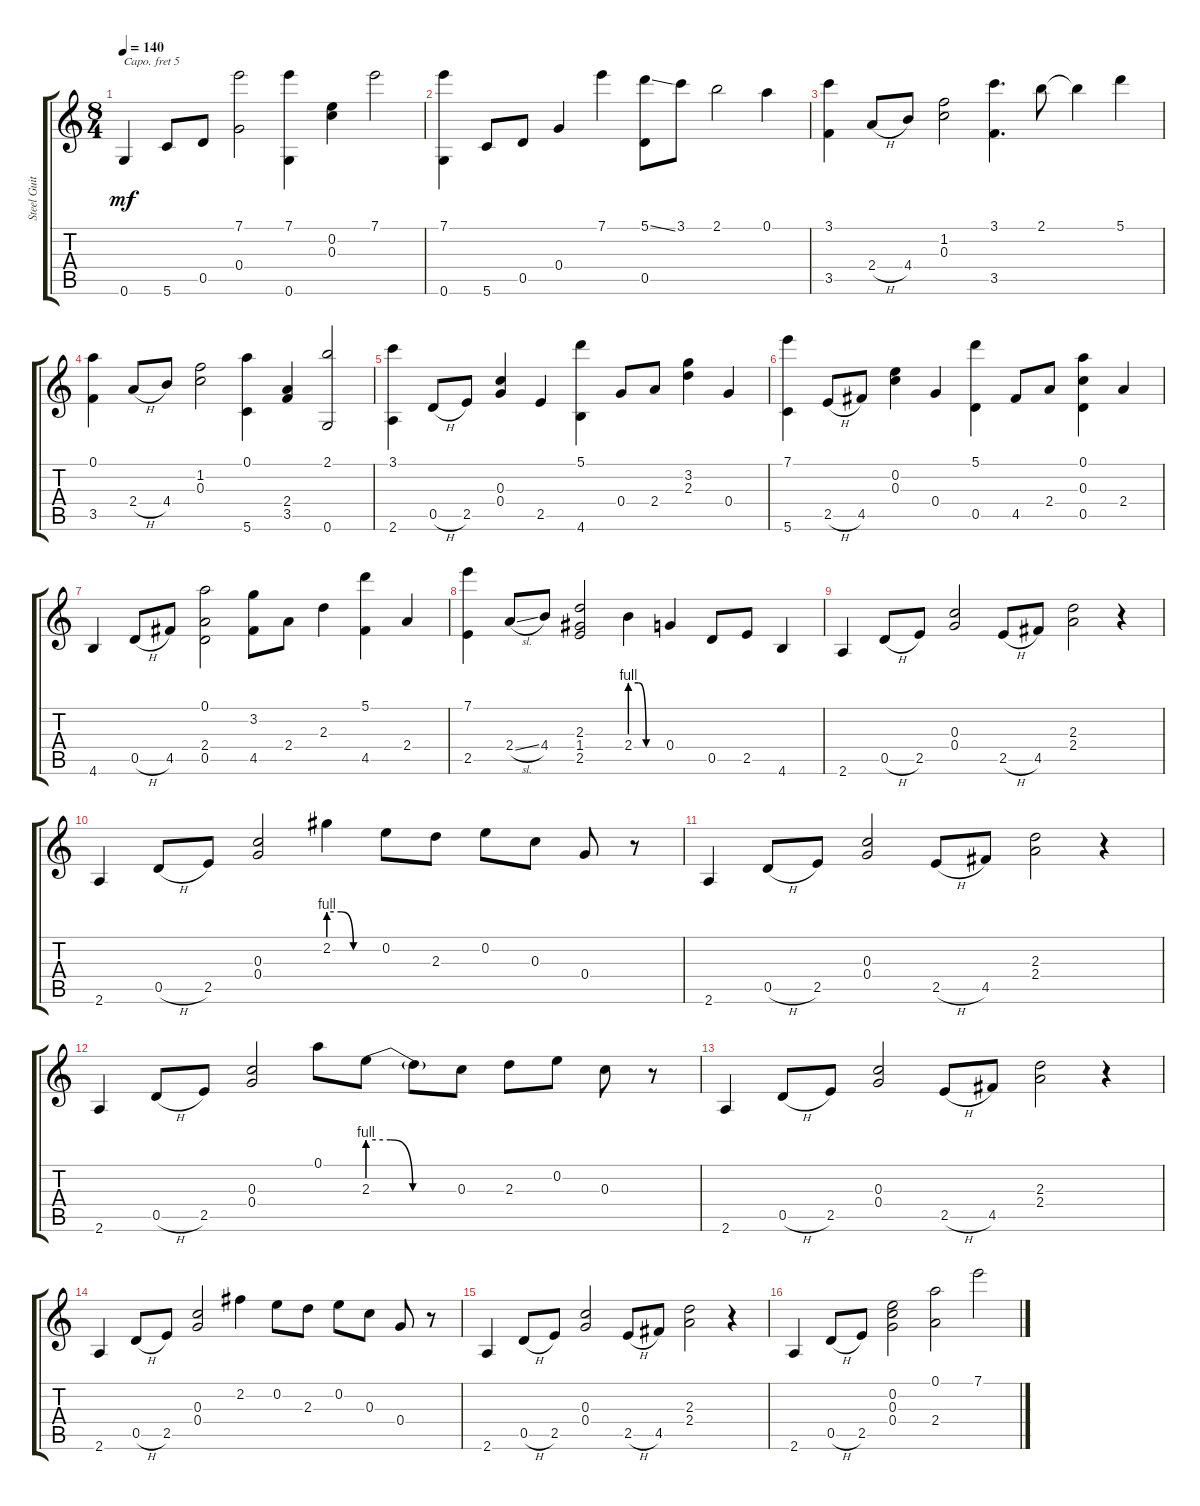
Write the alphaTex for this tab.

\track ("Steel Guitar" "Steel Guit") {instrument acousticguitarsteel}
\staff {score tabs}
\capo 5
\tuning (E4 B3 G3 D3 A2 D2) {hide}
\ts (8 4)
\tempo 140
\clef g2
\ks aminor
0.6.4{dy mf} 5.6.8 0.5.8 (7.1 0.4).2 (7.1 0.6).4 (0.2 0.3).4 7.1.2 |
(7.1 0.6).4 5.6.8 0.5.8 0.4.4 7.1.4 (5.1{ss} 0.5).8 3.1.8 2.1.2 0.1.4 |
(3.1 3.5).4 2.4{h}.8 4.4.8 (1.2 0.3).2 (3.1 3.5).4{d} 2.1.8 2.1{t}.4 5.1.4 |
(0.1 3.5).4 2.4{h}.8 4.4.8 (1.2 0.3).2 (0.1 5.6).4 (2.4 3.5).4 (2.1 0.6).2 |
(3.1 2.6).4 0.5{h}.8 2.5.8 (0.3 0.4).4 2.5.4 (5.1 4.6).4 0.4.8 2.4.8 (3.2 2.3).4 0.4.4 |
(7.1 5.6).4 2.5{h}.8 4.5.8 (0.2 0.3).4 0.4.4 (5.1 0.5).4 4.5.8 2.4.8 (0.1 0.3 0.5).4 2.4.4 |
4.6.4 0.5{h}.8 4.5.8 (0.1 2.4 0.5).2 (3.2 4.5).8 2.4.8 2.3.4 (5.1 4.5).4 2.4.4 |
(7.1 2.5).4 2.4{sl}.8 4.4.8 (2.3 1.4 2.5).2 2.4{be (custom 0 4 15 4 30 0 60 0)}.4 0.4.4 0.5.8 2.5.8 4.6.4 |
2.6.4 0.5{h}.8 2.5.8 (0.3 0.4).2 2.5{h}.8 4.5.8 (2.3 2.4).2 r.4 |
2.6.4 0.5{h}.8 2.5.8 (0.3 0.4).2 2.2{be (custom 0 4 15 4 30 0 60 0)}.4 0.2.8 2.3.8 0.2.8 0.3.8 0.4.8 r.8 |
2.6.4 0.5{h}.8 2.5.8 (0.3 0.4).2 2.5{h}.8 4.5.8 (2.3 2.4).2 r.4 |
2.6.4 0.5{h}.8 2.5.8 (0.3 0.4).2 0.1.8 2.3{be (custom 0 4 15 4 30 0 60 0)}.8 2.3{t}.8 0.3.8 2.3.8 0.2.8 0.3.8 r.8 |
2.6.4 0.5{h}.8 2.5.8 (0.3 0.4).2 2.5{h}.8 4.5.8 (2.3 2.4).2 r.4 |
2.6.4 0.5{h}.8 2.5.8 (0.3 0.4).2 2.2.4 0.2.8 2.3.8 0.2.8 0.3.8 0.4.8 r.8 |
2.6.4 0.5{h}.8 2.5.8 (0.3 0.4).2 2.5{h}.8 4.5.8 (2.3 2.4).2 r.4 |
2.6.4 0.5{h}.8 2.5.8 (0.2 0.3 0.4).2 (0.1 2.4).2 7.1.2
